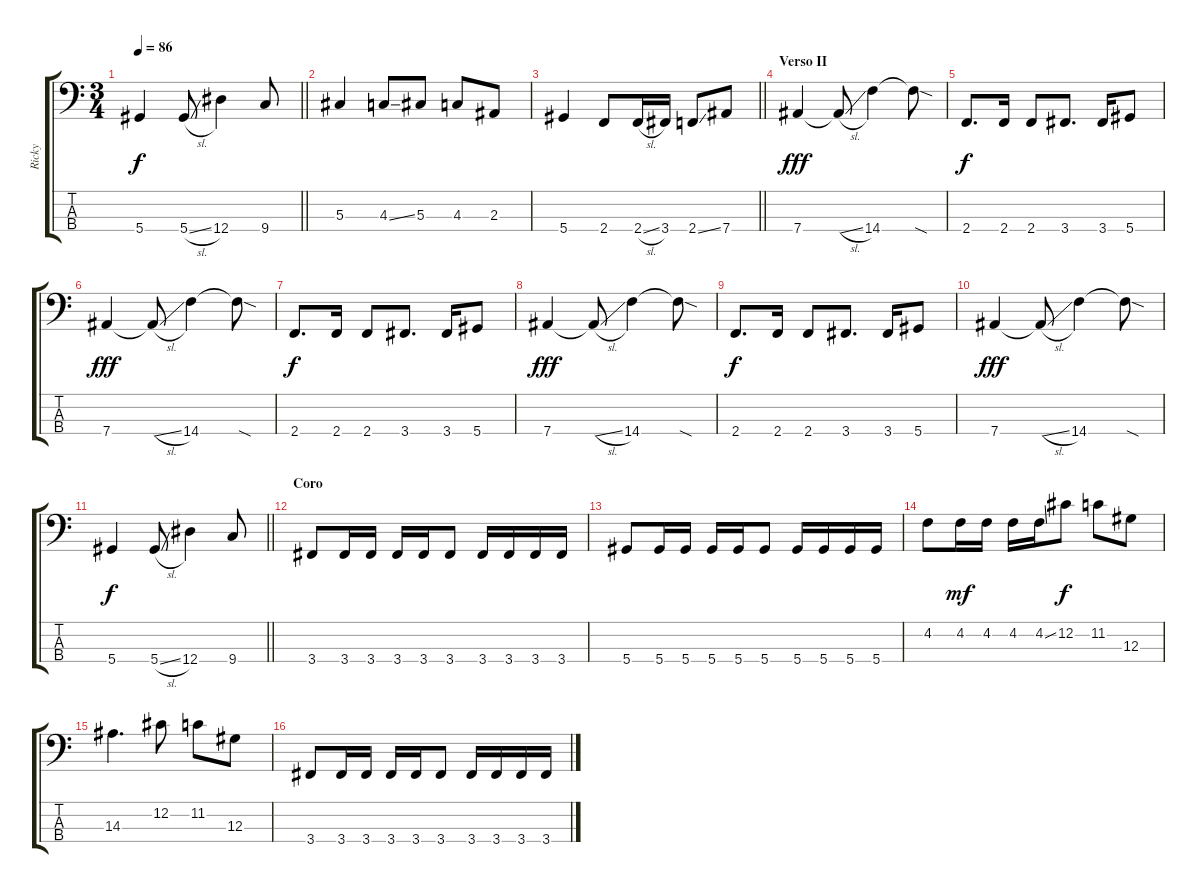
\track ("Ricky" "Ricky") {instrument acousticbass}
\staff {score tabs}
\tuning (Gb2 Db2 Ab1 Eb1) {hide}
\ts (3 4)
\tempo 86
\clef f4
\barLineRight lightlight
\ks c
5.4.4{dy f} 5.4{sl}.8 12.4.4 9.4.8 |
5.3.4 4.3{ss}.8 5.3.8 4.3.8 2.3.8 |
\barLineRight lightlight
5.4.4 2.4.8 2.4{sl}.16 3.4.16 2.4{ss}.8 7.4.8 |
\section ("" "Verso II")
7.4.4{dy fff} 7.4{sl t}.8 14.4.4 14.4{sod t}.8 |
2.4.8{d dy f} 2.4.16 2.4.8 3.4.8{d} 3.4.16 5.4.8 |
7.4.4{dy fff} 7.4{sl t}.8 14.4.4 14.4{sod t}.8 |
2.4.8{d dy f} 2.4.16 2.4.8 3.4.8{d} 3.4.16 5.4.8 |
7.4.4{dy fff} 7.4{sl t}.8 14.4.4 14.4{sod t}.8 |
2.4.8{d dy f} 2.4.16 2.4.8 3.4.8{d} 3.4.16 5.4.8 |
7.4.4{dy fff} 7.4{sl t}.8 14.4.4 14.4{sod t}.8 |
\barLineRight lightlight
5.4.4{dy f} 5.4{sl}.8 12.4.4 9.4.8 |
\section ("" "Coro")
3.4.8 3.4.16 3.4.16 3.4.16 3.4.16 3.4.8 3.4.16 3.4.16 3.4.16 3.4.16 |
5.4.8 5.4.16 5.4.16 5.4.16 5.4.16 5.4.8 5.4.16 5.4.16 5.4.16 5.4.16 |
4.2.8 4.2.16{dy mf} 4.2.16 4.2.16 4.2{ss}.16 12.2.8{dy f} 11.2.8 12.3.8 |
14.3.4{d} 12.2.8 11.2.8 12.3.8 |
3.4.8 3.4.16 3.4.16 3.4.16 3.4.16 3.4.8 3.4.16 3.4.16 3.4.16 3.4.16
